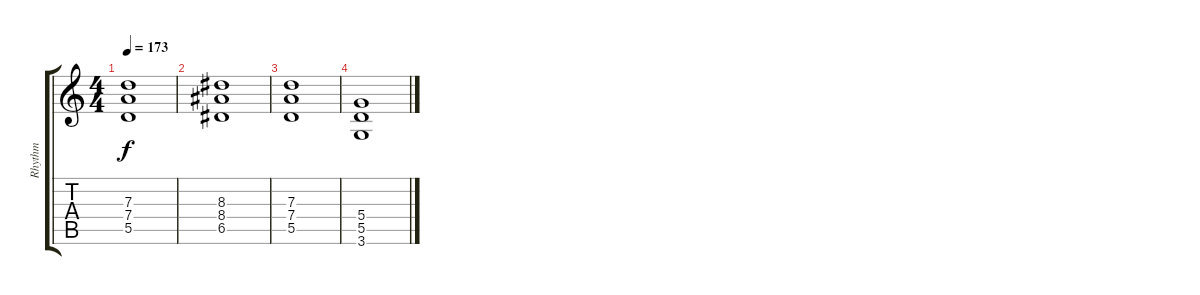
\track ("Rhythm" "Rhythm") {instrument distortionguitar}
\staff {score tabs}
\tuning (E4 B3 G3 D3 A2 E2) {hide}
\ts (4 4)
\tempo 173
\clef g2
\ks c
(7.3 7.4 5.5).1{dy f} |
(8.3 8.4 6.5).1 |
(7.3 7.4 5.5).1 |
(5.4 5.5 3.6).1
